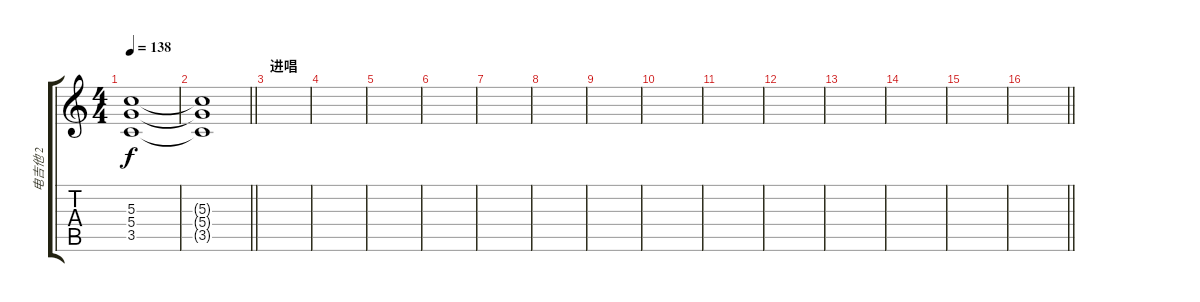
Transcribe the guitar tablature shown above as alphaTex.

\track ("电吉他 2" "电吉他 2") {instrument distortionguitar}
\staff {score tabs}
\tuning (E4 B3 G3 D3 A2 E2) {hide}
\ts (4 4)
\tempo 138
\clef g2
\ks c
(5.3{t} 5.4{t} 3.5{t}).1{dy f} |
\barLineRight lightlight
(5.3{t} 5.4{t} 3.5{t}).1 |
\section ("" "进唱")
|
|
|
|
|
|
|
|
|
|
|
|
|
\barLineRight lightlight
